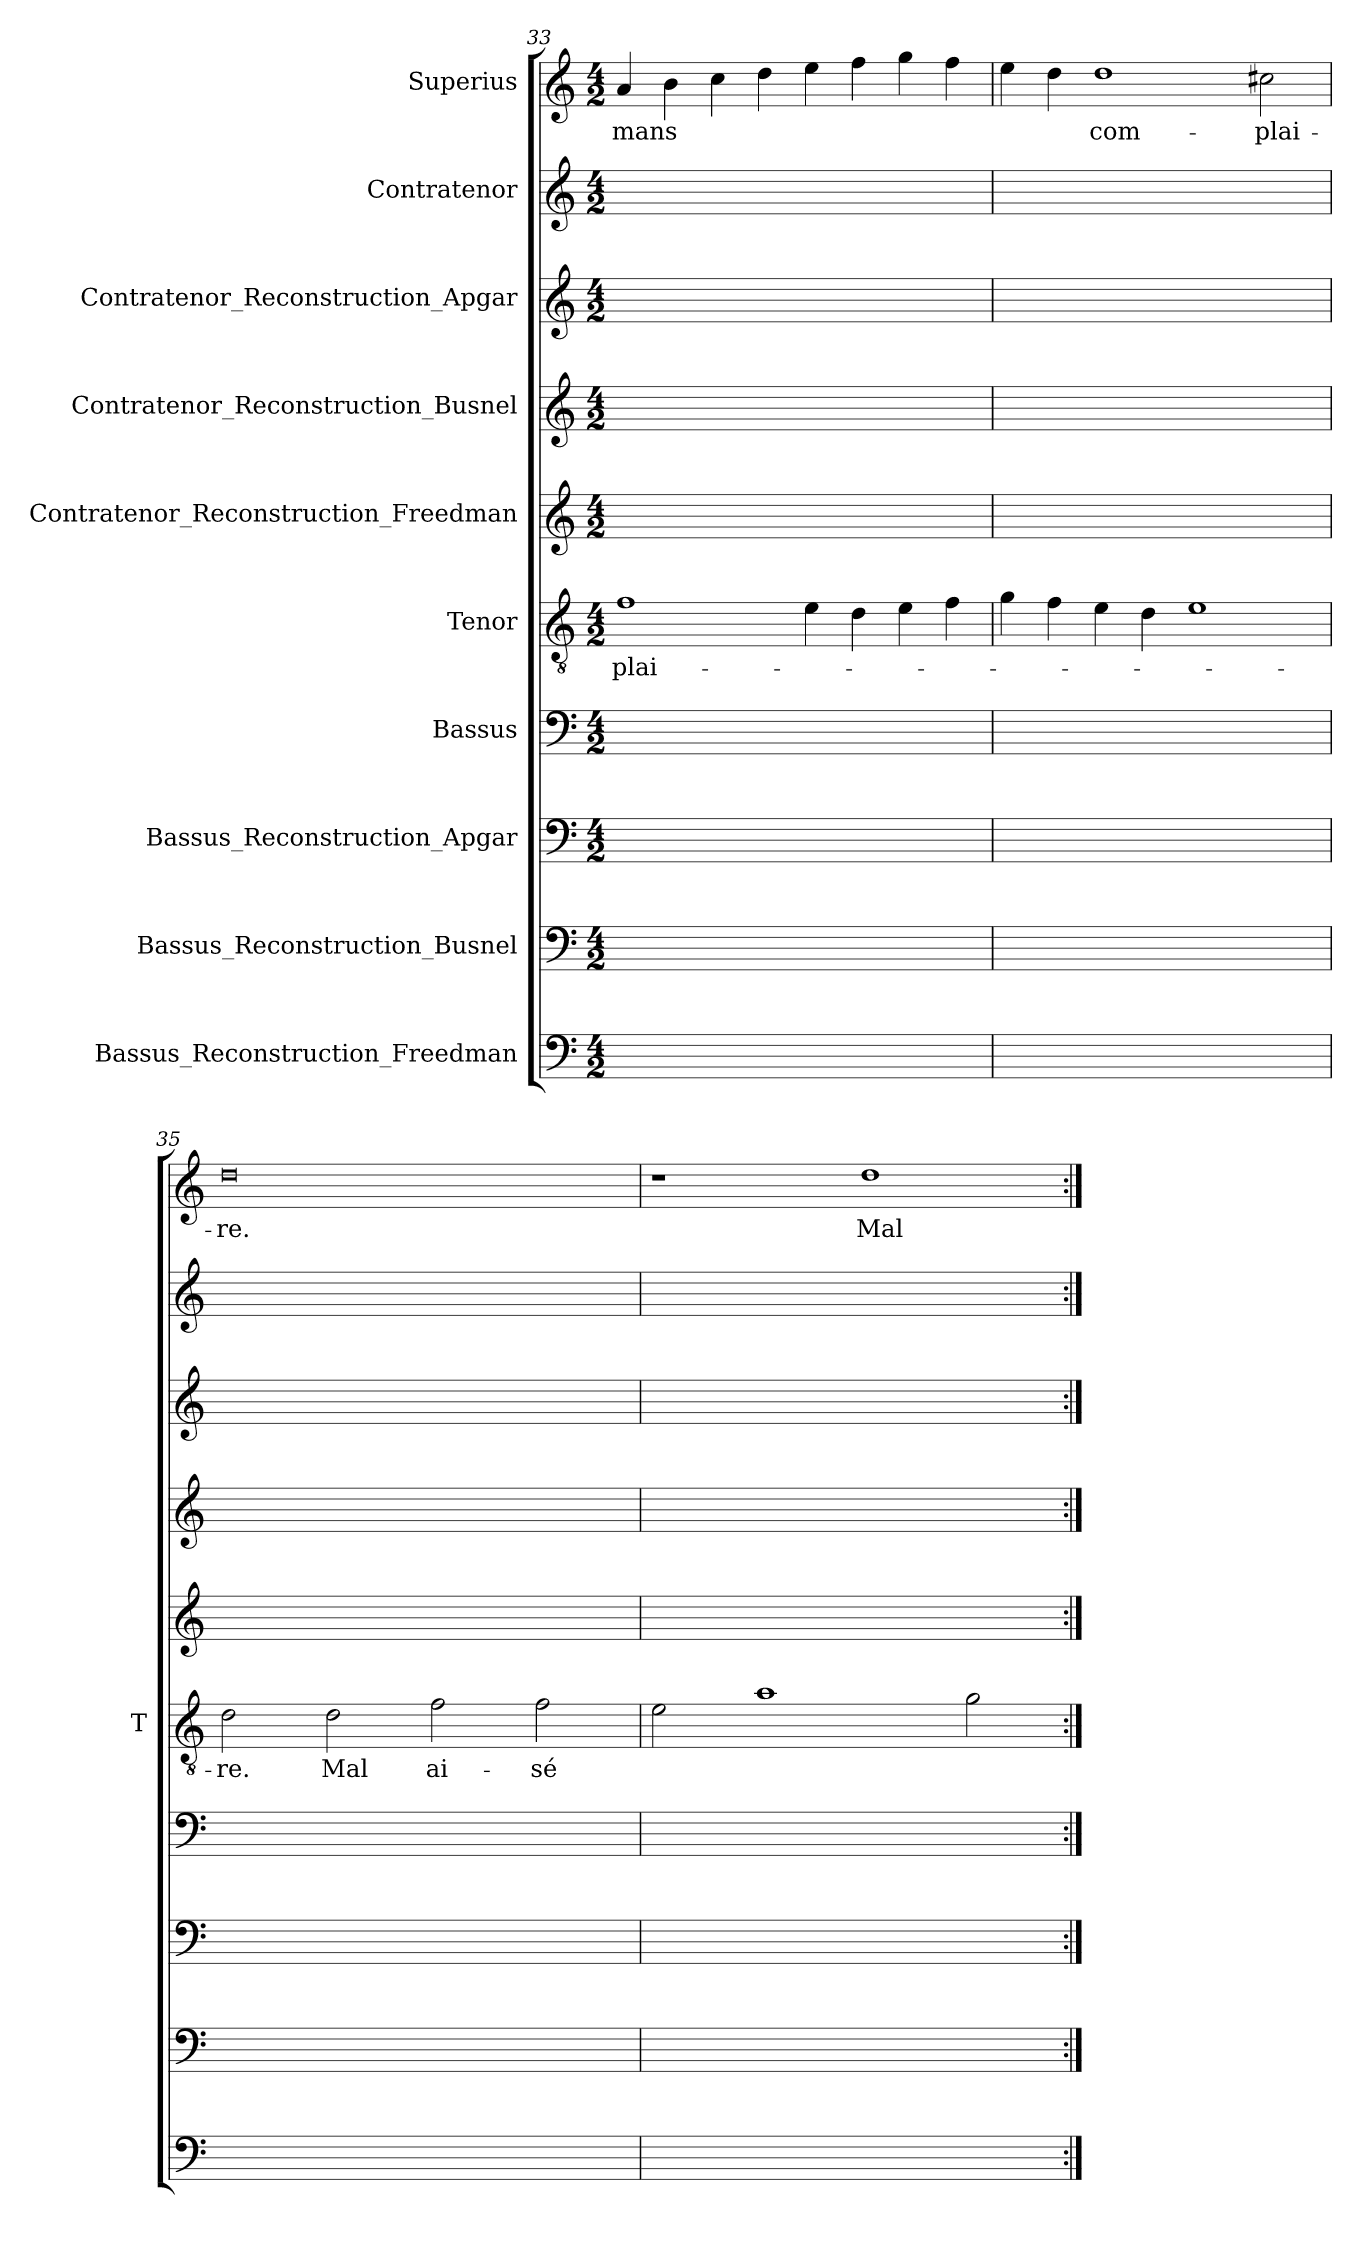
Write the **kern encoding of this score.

**kern	**kern	**kern	**kern	**kern	**text	**kern	**kern	**kern	**kern	**kern	**text
*part10	*part9	*part8	*part7	*part6	*part6	*part5	*part4	*part3	*part2	*part1	*part1
*staff10	*staff9	*staff8	*staff7	*staff6	*staff6	*staff5	*staff4	*staff3	*staff2	*staff1	*staff1
*I"Bassus_Reconstruction_Freedman	*I"Bassus_Reconstruction_Busnel	*I"Bassus_Reconstruction_Apgar	*I"Bassus	*I"Tenor	*	*I"Contratenor_Reconstruction_Freedman	*I"Contratenor_Reconstruction_Busnel	*I"Contratenor_Reconstruction_Apgar	*I"Contratenor	*I"Superius	*
*	*	*	*	*I'T	*	*	*	*	*	*	*
*clefF4	*clefF4	*clefF4	*clefF4	*clefGv2	*	*clefG2	*clefG2	*clefG2	*clefG2	*clefG2	*
*k[]	*k[]	*k[]	*k[]	*k[]	*	*k[]	*k[]	*k[]	*k[]	*k[]	*
*M4/2	*M4/2	*M4/2	*M4/2	*M4/2	*	*M4/2	*M4/2	*M4/2	*M4/2	*M4/2	*
=33	=33	=33	=33	=33	=33	=33	=33	=33	=33	=33	=33
0ryy	0ryy	0ryy	0ryy	1f	plai-	0ryy	0ryy	0ryy	0ryy	4a	-mans
.	.	.	.	.	.	.	.	.	.	4b	.
.	.	.	.	.	.	.	.	.	.	4cc	.
.	.	.	.	.	.	.	.	.	.	4dd	.
.	.	.	.	4e	.	.	.	.	.	4ee	.
.	.	.	.	4d	.	.	.	.	.	4ff	.
.	.	.	.	4e	.	.	.	.	.	4gg	.
.	.	.	.	4f	.	.	.	.	.	4ff	.
=34	=34	=34	=34	=34	=34	=34	=34	=34	=34	=34	=34
0ryy	0ryy	0ryy	0ryy	4g	.	0ryy	0ryy	0ryy	0ryy	4ee	.
.	.	.	.	4f	.	.	.	.	.	4dd	.
.	.	.	.	4e	.	.	.	.	.	1dd	com-
.	.	.	.	4d	.	.	.	.	.	.	.
.	.	.	.	1e	.	.	.	.	.	.	.
.	.	.	.	.	.	.	.	.	.	2cc#X	plai-
=35	=35	=35	=35	=35	=35	=35	=35	=35	=35	=35	=35
0ryy	0ryy	0ryy	0ryy	2d	-re.	0ryy	0ryy	0ryy	0ryy	0dd	-re.
.	.	.	.	2d	-Mal	.	.	.	.	.	.
.	.	.	.	2f	ai-	.	.	.	.	.	.
.	.	.	.	2f	-sé	.	.	.	.	.	.
=36	=36	=36	=36	=36	=36	=36	=36	=36	=36	=36	=36
0ryy	0ryy	0ryy	0ryy	2e	.	0ryy	0ryy	0ryy	0ryy	1r	.
.	.	.	.	1a	.	.	.	.	.	.	.
.	.	.	.	.	.	.	.	.	.	1dd	-Mal
.	.	.	.	2g	.	.	.	.	.	.	.
=:|!	=:|!	=:|!	=:|!	=:|!	=:|!	=:|!	=:|!	=:|!	=:|!	=:|!	=:|!
*-	*-	*-	*-	*-	*-	*-	*-	*-	*-	*-	*-
